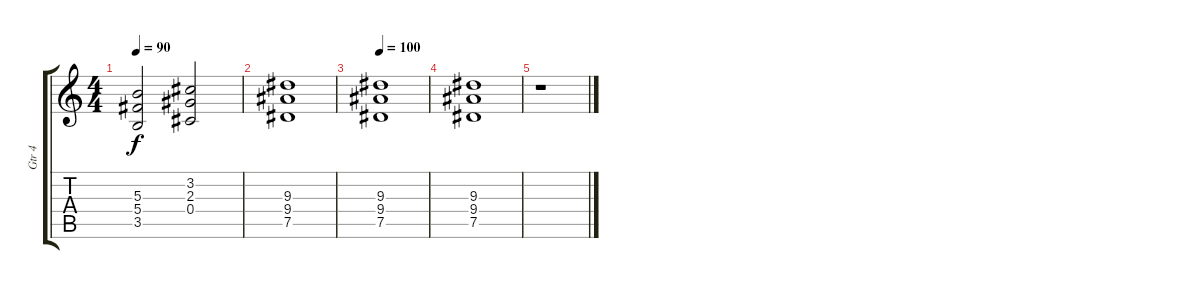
\track ("Gtr 4" "Gtr 4") {instrument electricguitarclean}
\staff {score tabs}
\tuning (Eb4 Bb3 Gb3 Db3 Ab2 Eb2) {hide}
\ts (4 4)
\tempo 90
\clef g2
\ks c
(5.3 5.4 3.5).2{dy f} (3.2 2.3 0.4).2 |
(9.3 9.4 7.5).1 |
\tempo 100
(9.3 9.4 7.5).1 |
(9.3 9.4 7.5).1 |
r.1
